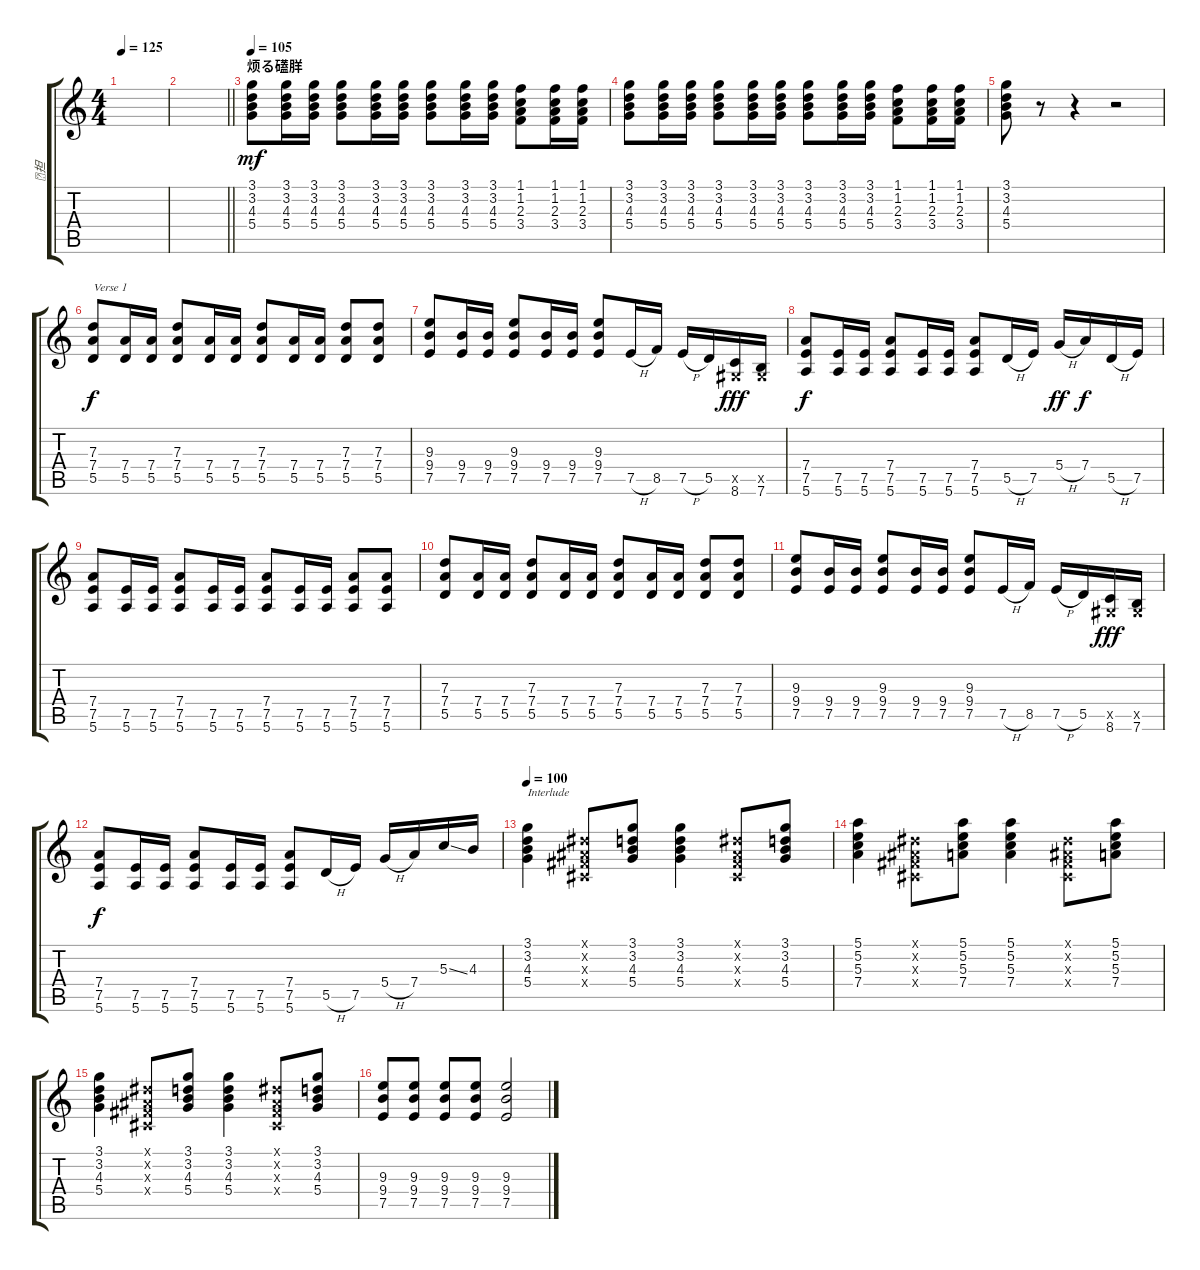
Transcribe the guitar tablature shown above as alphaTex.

\track ("担" "担") {instrument distortionguitar}
\staff {score tabs}
\tuning (E4 B3 G3 D3 A2 E2) {hide}
\ts (4 4)
\tempo 125
\clef g2
\ks c
|
\barLineRight lightlight
|
\section ("" "烦る礚羘")
\tempo 100
\tempo 105
(3.1 3.2 4.3 5.4).8{dy mf} (3.1 3.2 4.3 5.4).16 (3.1 3.2 4.3 5.4).16 (3.1 3.2 4.3 5.4).8 (3.1 3.2 4.3 5.4).16 (3.1 3.2 4.3 5.4).16 (3.1 3.2 4.3 5.4).8 (3.1 3.2 4.3 5.4).16 (3.1 3.2 4.3 5.4).16 (1.1 1.2 2.3 3.4).8 (1.1 1.2 2.3 3.4).16 (1.1 1.2 2.3 3.4).16 |
(3.1 3.2 4.3 5.4).8 (3.1 3.2 4.3 5.4).16 (3.1 3.2 4.3 5.4).16 (3.1 3.2 4.3 5.4).8 (3.1 3.2 4.3 5.4).16 (3.1 3.2 4.3 5.4).16 (3.1 3.2 4.3 5.4).8 (3.1 3.2 4.3 5.4).16 (3.1 3.2 4.3 5.4).16 (1.1 1.2 2.3 3.4).8 (1.1 1.2 2.3 3.4).16 (1.1 1.2 2.3 3.4).16 |
(3.1 3.2 4.3 5.4).8 r.8 r.4 r.2 |
(7.3 7.4 5.5).8{txt "Verse 1" dy f} (7.4 5.5).16 (7.4 5.5).16 (7.3 7.4 5.5).8 (7.4 5.5).16 (7.4 5.5).16 (7.3 7.4 5.5).8 (7.4 5.5).16 (7.4 5.5).16 (7.3 7.4 5.5).8 (7.3 7.4 5.5).8 |
(9.3 9.4 7.5).8 (9.4 7.5).16 (9.4 7.5).16 (9.3 9.4 7.5).8 (9.4 7.5).16 (9.4 7.5).16 (9.3 9.4 7.5).8 7.5{h}.16 8.5.16 7.5{h}.16 5.5.16 (-1.5{x} 8.6).16{dy fff} (-1.5{x} 7.6).16 |
(7.4 7.5 5.6).8{dy f} (7.5 5.6).16 (7.5 5.6).16 (7.4 7.5 5.6).8 (7.5 5.6).16 (7.5 5.6).16 (7.4 7.5 5.6).8 5.5{h}.16 7.5.16 5.4{h}.16{dy ff} 7.4.16{dy f} 5.5{h}.16 7.5.16 |
(7.4 7.5 5.6).8 (7.5 5.6).16 (7.5 5.6).16 (7.4 7.5 5.6).8 (7.5 5.6).16 (7.5 5.6).16 (7.4 7.5 5.6).8 (7.5 5.6).16 (7.5 5.6).16 (7.4 7.5 5.6).8 (7.4 7.5 5.6).8 |
(7.3 7.4 5.5).8 (7.4 5.5).16 (7.4 5.5).16 (7.3 7.4 5.5).8 (7.4 5.5).16 (7.4 5.5).16 (7.3 7.4 5.5).8 (7.4 5.5).16 (7.4 5.5).16 (7.3 7.4 5.5).8 (7.3 7.4 5.5).8 |
(9.3 9.4 7.5).8 (9.4 7.5).16 (9.4 7.5).16 (9.3 9.4 7.5).8 (9.4 7.5).16 (9.4 7.5).16 (9.3 9.4 7.5).8 7.5{h}.16 8.5.16 7.5{h}.16 5.5.16 (-1.5{x} 8.6).16{dy fff} (-1.5{x} 7.6).16 |
(7.4 7.5 5.6).8{dy f} (7.5 5.6).16 (7.5 5.6).16 (7.4 7.5 5.6).8 (7.5 5.6).16 (7.5 5.6).16 (7.4 7.5 5.6).8 5.5{h}.16 7.5.16 5.4{h}.16 7.4.16 5.3{ss}.16 4.3.16 |
\tempo 100
(3.1 3.2 4.3 5.4).4{txt "Interlude" volume 10} (-1.1{x} -1.2{x} -1.3{x} -1.4{x}).8 (3.1 3.2 4.3 5.4).8 (3.1 3.2 4.3 5.4).4 (-1.1{x} -1.2{x} -1.3{x} -1.4{x}).8 (3.1 3.2 4.3 5.4).8 |
(5.1 5.2 5.3 7.4).4 (-1.1{x} -1.2{x} -1.3{x} -1.4{x}).8 (5.1 5.2 5.3 7.4).8 (5.1 5.2 5.3 7.4).4 (-1.1{x} -1.2{x} -1.3{x} -1.4{x}).8 (5.1 5.2 5.3 7.4).8 |
(3.1 3.2 4.3 5.4).4 (-1.1{x} -1.2{x} -1.3{x} -1.4{x}).8 (3.1 3.2 4.3 5.4).8 (3.1 3.2 4.3 5.4).4 (-1.1{x} -1.2{x} -1.3{x} -1.4{x}).8 (3.1 3.2 4.3 5.4).8 |
(9.3 9.4 7.5).8 (9.3 9.4 7.5).8 (9.3 9.4 7.5).8 (9.3 9.4 7.5).8 (9.3 9.4 7.5).2
